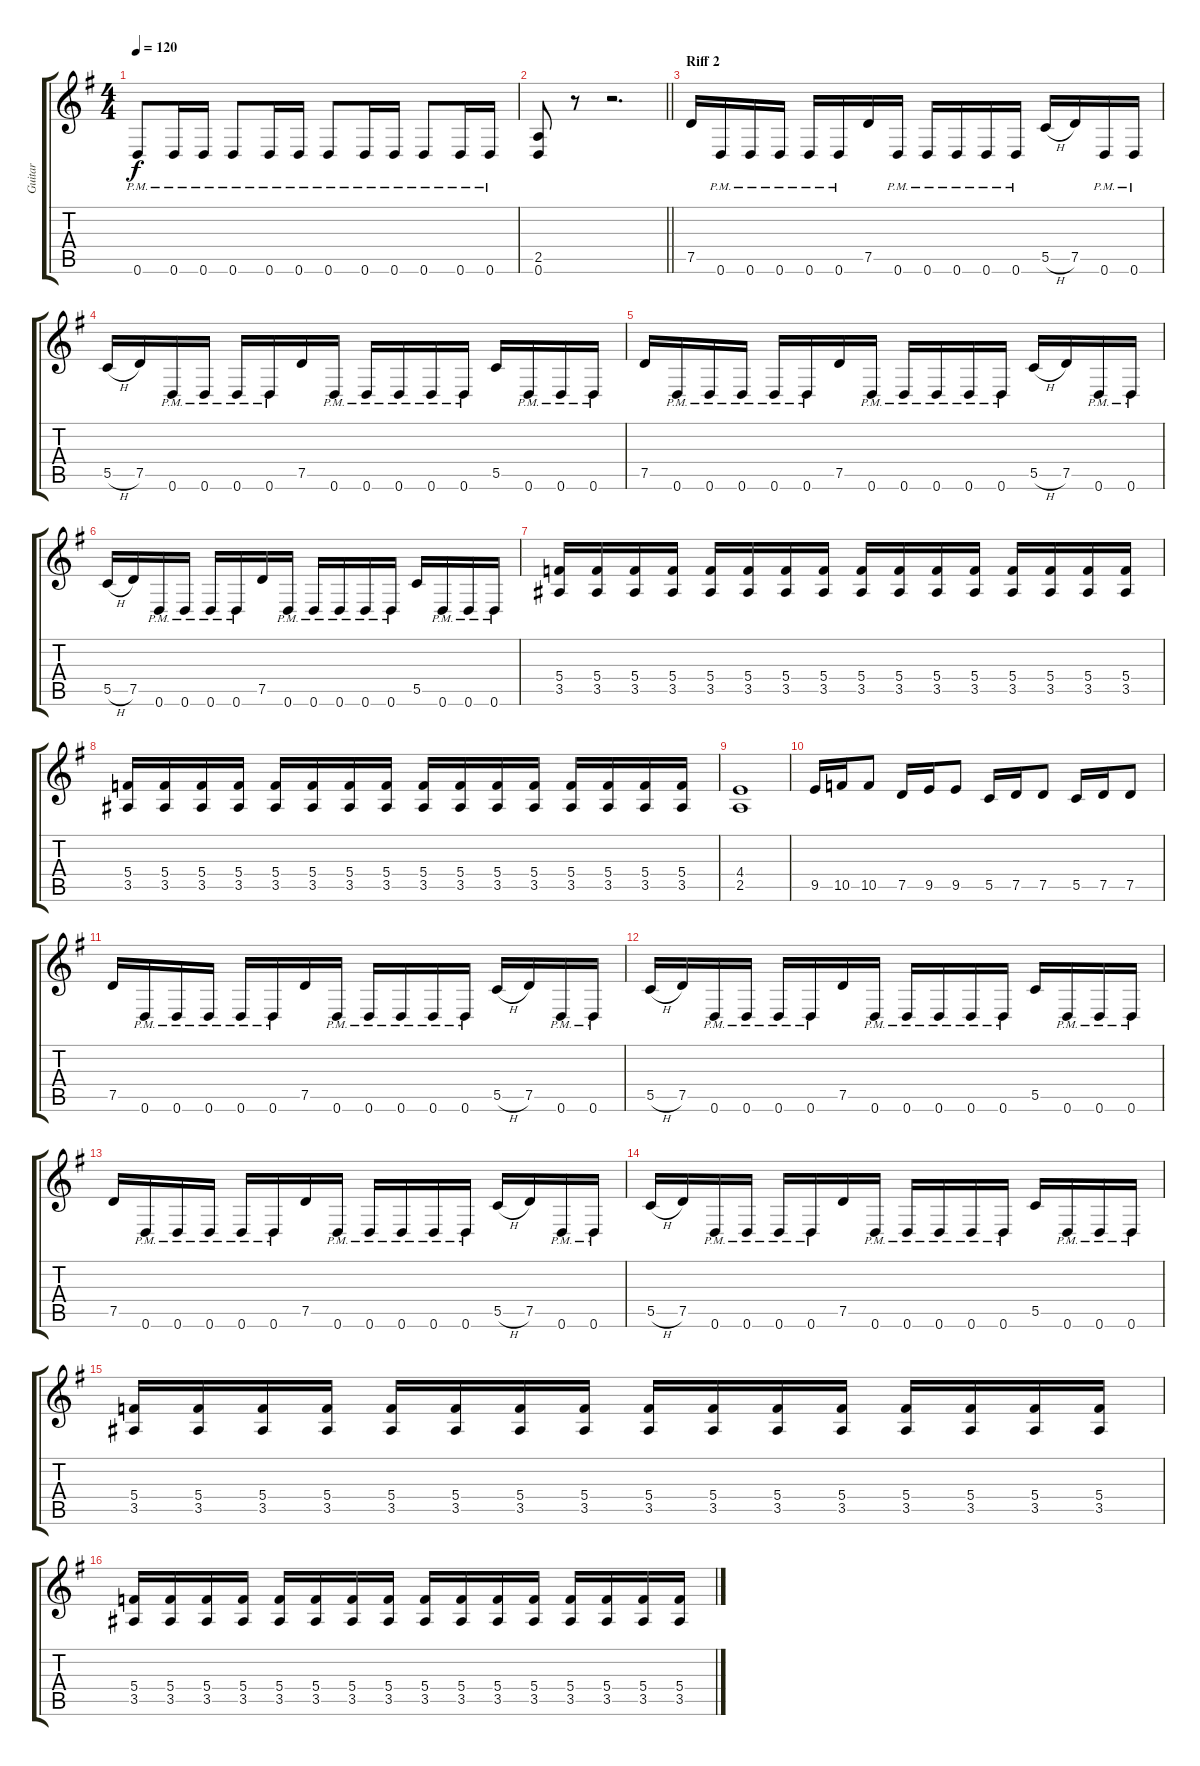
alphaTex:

\track ("Guitar" "Guitar") {instrument distortionguitar}
\staff {score tabs}
\tuning (D4 A3 F3 C3 G2 D2) {hide}
\ts (4 4)
\tempo 120
\clef g2
\ks eminor
0.6{pm}.8{dy f} 0.6{pm}.16 0.6{pm}.16 0.6{pm}.8 0.6{pm}.16 0.6{pm}.16 0.6{pm}.8 0.6{pm}.16 0.6{pm}.16 0.6{pm}.8 0.6{pm}.16 0.6{pm}.16 |
\barLineRight lightlight
(2.5 0.6).8 r.8 r.2{d} |
\section ("" "Riff 2")
7.5.16 0.6{pm}.16 0.6{pm}.16 0.6{pm}.16 0.6{pm}.16 0.6{pm}.16 7.5.16 0.6{pm}.16 0.6{pm}.16 0.6{pm}.16 0.6{pm}.16 0.6{pm}.16 5.5{h}.16 7.5.16 0.6{pm}.16 0.6{pm}.16 |
5.5{h}.16 7.5.16 0.6{pm}.16 0.6{pm}.16 0.6{pm}.16 0.6{pm}.16 7.5.16 0.6{pm}.16 0.6{pm}.16 0.6{pm}.16 0.6{pm}.16 0.6{pm}.16 5.5.16 0.6{pm}.16 0.6{pm}.16 0.6{pm}.16 |
7.5.16 0.6{pm}.16 0.6{pm}.16 0.6{pm}.16 0.6{pm}.16 0.6{pm}.16 7.5.16 0.6{pm}.16 0.6{pm}.16 0.6{pm}.16 0.6{pm}.16 0.6{pm}.16 5.5{h}.16 7.5.16 0.6{pm}.16 0.6{pm}.16 |
5.5{h}.16 7.5.16 0.6{pm}.16 0.6{pm}.16 0.6{pm}.16 0.6{pm}.16 7.5.16 0.6{pm}.16 0.6{pm}.16 0.6{pm}.16 0.6{pm}.16 0.6{pm}.16 5.5.16 0.6{pm}.16 0.6{pm}.16 0.6{pm}.16 |
(5.4 3.5).16 (5.4 3.5).16 (5.4 3.5).16 (5.4 3.5).16 (5.4 3.5).16 (5.4 3.5).16 (5.4 3.5).16 (5.4 3.5).16 (5.4 3.5).16 (5.4 3.5).16 (5.4 3.5).16 (5.4 3.5).16 (5.4 3.5).16 (5.4 3.5).16 (5.4 3.5).16 (5.4 3.5).16 |
(5.4 3.5).16 (5.4 3.5).16 (5.4 3.5).16 (5.4 3.5).16 (5.4 3.5).16 (5.4 3.5).16 (5.4 3.5).16 (5.4 3.5).16 (5.4 3.5).16 (5.4 3.5).16 (5.4 3.5).16 (5.4 3.5).16 (5.4 3.5).16 (5.4 3.5).16 (5.4 3.5).16 (5.4 3.5).16 |
(4.4 2.5).1 |
9.5.16 10.5.16 10.5.8 7.5.16 9.5.16 9.5.8 5.5.16 7.5.16 7.5.8 5.5.16 7.5.16 7.5.8 |
7.5.16 0.6{pm}.16 0.6{pm}.16 0.6{pm}.16 0.6{pm}.16 0.6{pm}.16 7.5.16 0.6{pm}.16 0.6{pm}.16 0.6{pm}.16 0.6{pm}.16 0.6{pm}.16 5.5{h}.16 7.5.16 0.6{pm}.16 0.6{pm}.16 |
5.5{h}.16 7.5.16 0.6{pm}.16 0.6{pm}.16 0.6{pm}.16 0.6{pm}.16 7.5.16 0.6{pm}.16 0.6{pm}.16 0.6{pm}.16 0.6{pm}.16 0.6{pm}.16 5.5.16 0.6{pm}.16 0.6{pm}.16 0.6{pm}.16 |
7.5.16 0.6{pm}.16 0.6{pm}.16 0.6{pm}.16 0.6{pm}.16 0.6{pm}.16 7.5.16 0.6{pm}.16 0.6{pm}.16 0.6{pm}.16 0.6{pm}.16 0.6{pm}.16 5.5{h}.16 7.5.16 0.6{pm}.16 0.6{pm}.16 |
5.5{h}.16 7.5.16 0.6{pm}.16 0.6{pm}.16 0.6{pm}.16 0.6{pm}.16 7.5.16 0.6{pm}.16 0.6{pm}.16 0.6{pm}.16 0.6{pm}.16 0.6{pm}.16 5.5.16 0.6{pm}.16 0.6{pm}.16 0.6{pm}.16 |
(5.4 3.5).16 (5.4 3.5).16 (5.4 3.5).16 (5.4 3.5).16 (5.4 3.5).16 (5.4 3.5).16 (5.4 3.5).16 (5.4 3.5).16 (5.4 3.5).16 (5.4 3.5).16 (5.4 3.5).16 (5.4 3.5).16 (5.4 3.5).16 (5.4 3.5).16 (5.4 3.5).16 (5.4 3.5).16 |
(5.4 3.5).16 (5.4 3.5).16 (5.4 3.5).16 (5.4 3.5).16 (5.4 3.5).16 (5.4 3.5).16 (5.4 3.5).16 (5.4 3.5).16 (5.4 3.5).16 (5.4 3.5).16 (5.4 3.5).16 (5.4 3.5).16 (5.4 3.5).16 (5.4 3.5).16 (5.4 3.5).16 (5.4 3.5).16
